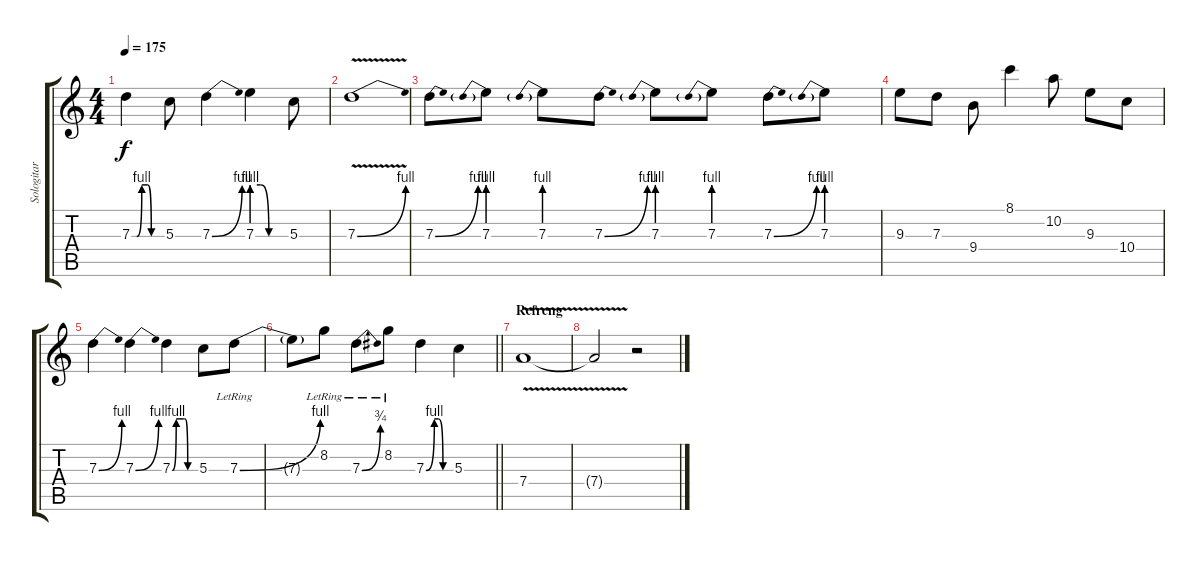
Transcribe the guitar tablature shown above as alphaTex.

\track ("Sologitar" "Sologitar") {instrument distortionguitar}
\staff {score tabs}
\tuning (E4 B3 G3 D3 A2 E2) {hide}
\ts (4 4)
\tempo 175
\clef g2
\ks c
7.3{be (custom 0 0 10 0 20 4 32 4 39 0 60 0)}.4{dy f} 5.3.8 7.3{be (bend 0 0 60 4)}.4 7.3{be (custom 0 4 15 4 30 0 60 0)}.4 5.3.8 |
7.3{be (bend 0 0 60 4) v}.1 |
7.3{be (bend 0 0 60 4)}.8 7.3{be (prebend 0 4 60 4)}.8 7.3{be (prebend 0 4 60 4)}.8 7.3{be (bend 0 0 60 4)}.8 7.3{be (prebend 0 4 60 4)}.8 7.3{be (prebend 0 4 60 4)}.8 7.3{be (bend 0 0 60 4)}.8 7.3{be (prebend 0 4 60 4)}.8 |
9.3.8 7.3.8 9.4.8 8.1.4 10.2.8 9.3.8 10.4.8 |
7.3{be (bend 0 0 60 4)}.4 7.3{be (bend 0 0 60 4)}.4 7.3{be (custom 0 0 10 4 20 4 28 4 31 4 33 4 40 0 60 0)}.4 5.3.8 7.3{be (bend 0 0 60 4) lr}.8 |
\barLineRight lightlight
7.3{t}.8 8.2{lr}.8 7.3{be (bend 0 0 60 3) lr}.8 8.2{lr}.8 7.3{be (custom 0 0 20 4 30 4 41 0 60 0)}.4 5.3.4 |
\section ("" "Refreng")
7.4{v}.1 |
7.4{t}.2 r.2
